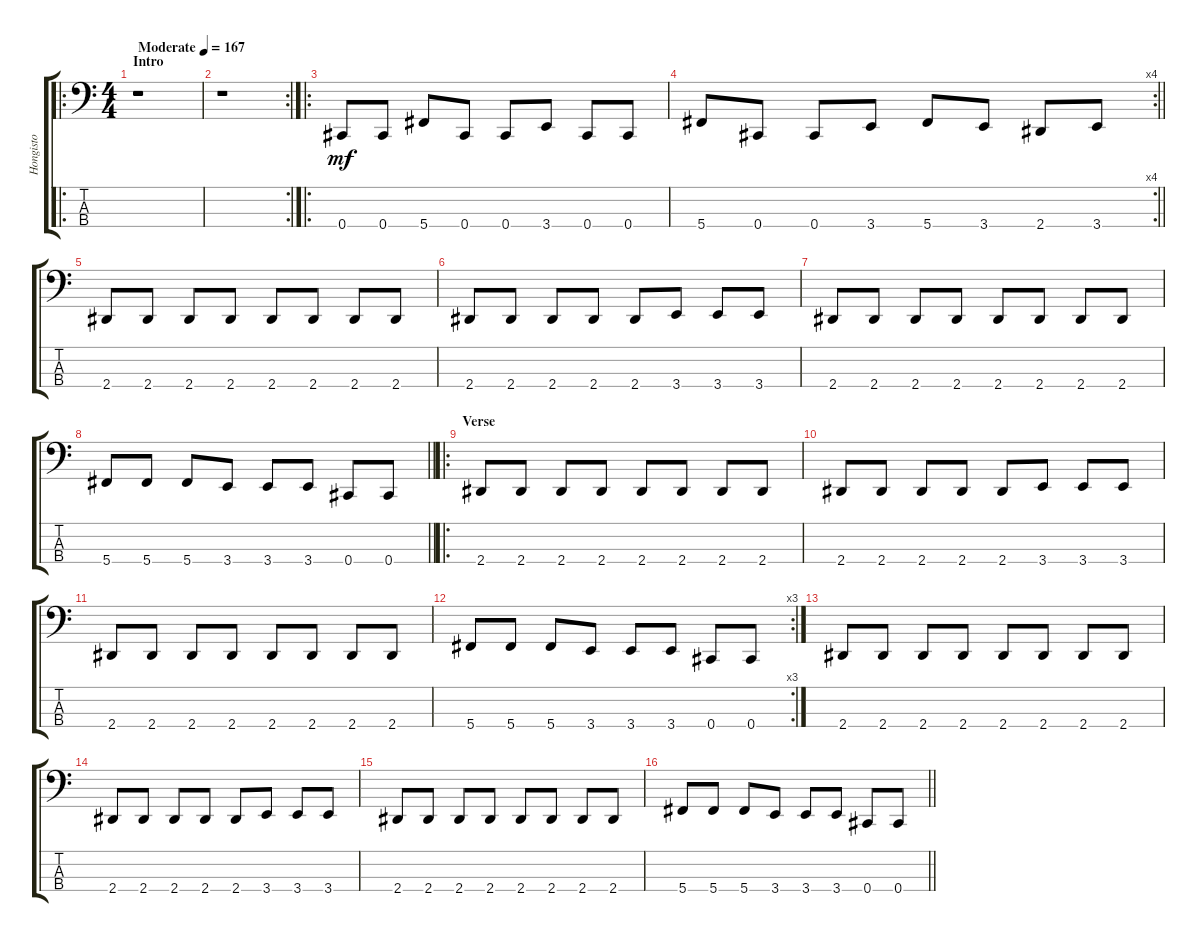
\track ("Hongisto" "Hongisto") {instrument electricbasspick}
\staff {score tabs}
\tuning (Gb2 Db2 Ab1 Db1) {hide}
\ro
\ts (4 4)
\section ("" "Intro")
\tempo (167 "Moderate")
\clef f4
\ks c
r.1{dy mf instrument electricbasspick} |
\rc 2
r.1 |
\ro
0.4.8 0.4.8 5.4.8 0.4.8 0.4.8 3.4.8 0.4.8 0.4.8 |
\rc 4
\barLineRight lightlight
5.4.8 0.4.8 0.4.8 3.4.8 5.4.8 3.4.8 2.4.8 3.4.8 |
2.4.8 2.4.8 2.4.8 2.4.8 2.4.8 2.4.8 2.4.8 2.4.8 |
2.4.8 2.4.8 2.4.8 2.4.8 2.4.8 3.4.8 3.4.8 3.4.8 |
2.4.8 2.4.8 2.4.8 2.4.8 2.4.8 2.4.8 2.4.8 2.4.8 |
\barLineRight lightlight
5.4.8 5.4.8 5.4.8 3.4.8 3.4.8 3.4.8 0.4.8 0.4.8 |
\ro
\section ("" "Verse")
2.4.8 2.4.8 2.4.8 2.4.8 2.4.8 2.4.8 2.4.8 2.4.8 |
2.4.8 2.4.8 2.4.8 2.4.8 2.4.8 3.4.8 3.4.8 3.4.8 |
2.4.8 2.4.8 2.4.8 2.4.8 2.4.8 2.4.8 2.4.8 2.4.8 |
\rc 3
5.4.8 5.4.8 5.4.8 3.4.8 3.4.8 3.4.8 0.4.8 0.4.8 |
2.4.8 2.4.8 2.4.8 2.4.8 2.4.8 2.4.8 2.4.8 2.4.8 |
2.4.8 2.4.8 2.4.8 2.4.8 2.4.8 3.4.8 3.4.8 3.4.8 |
2.4.8 2.4.8 2.4.8 2.4.8 2.4.8 2.4.8 2.4.8 2.4.8 |
\barLineRight lightlight
5.4.8 5.4.8 5.4.8 3.4.8 3.4.8 3.4.8 0.4.8 0.4.8
